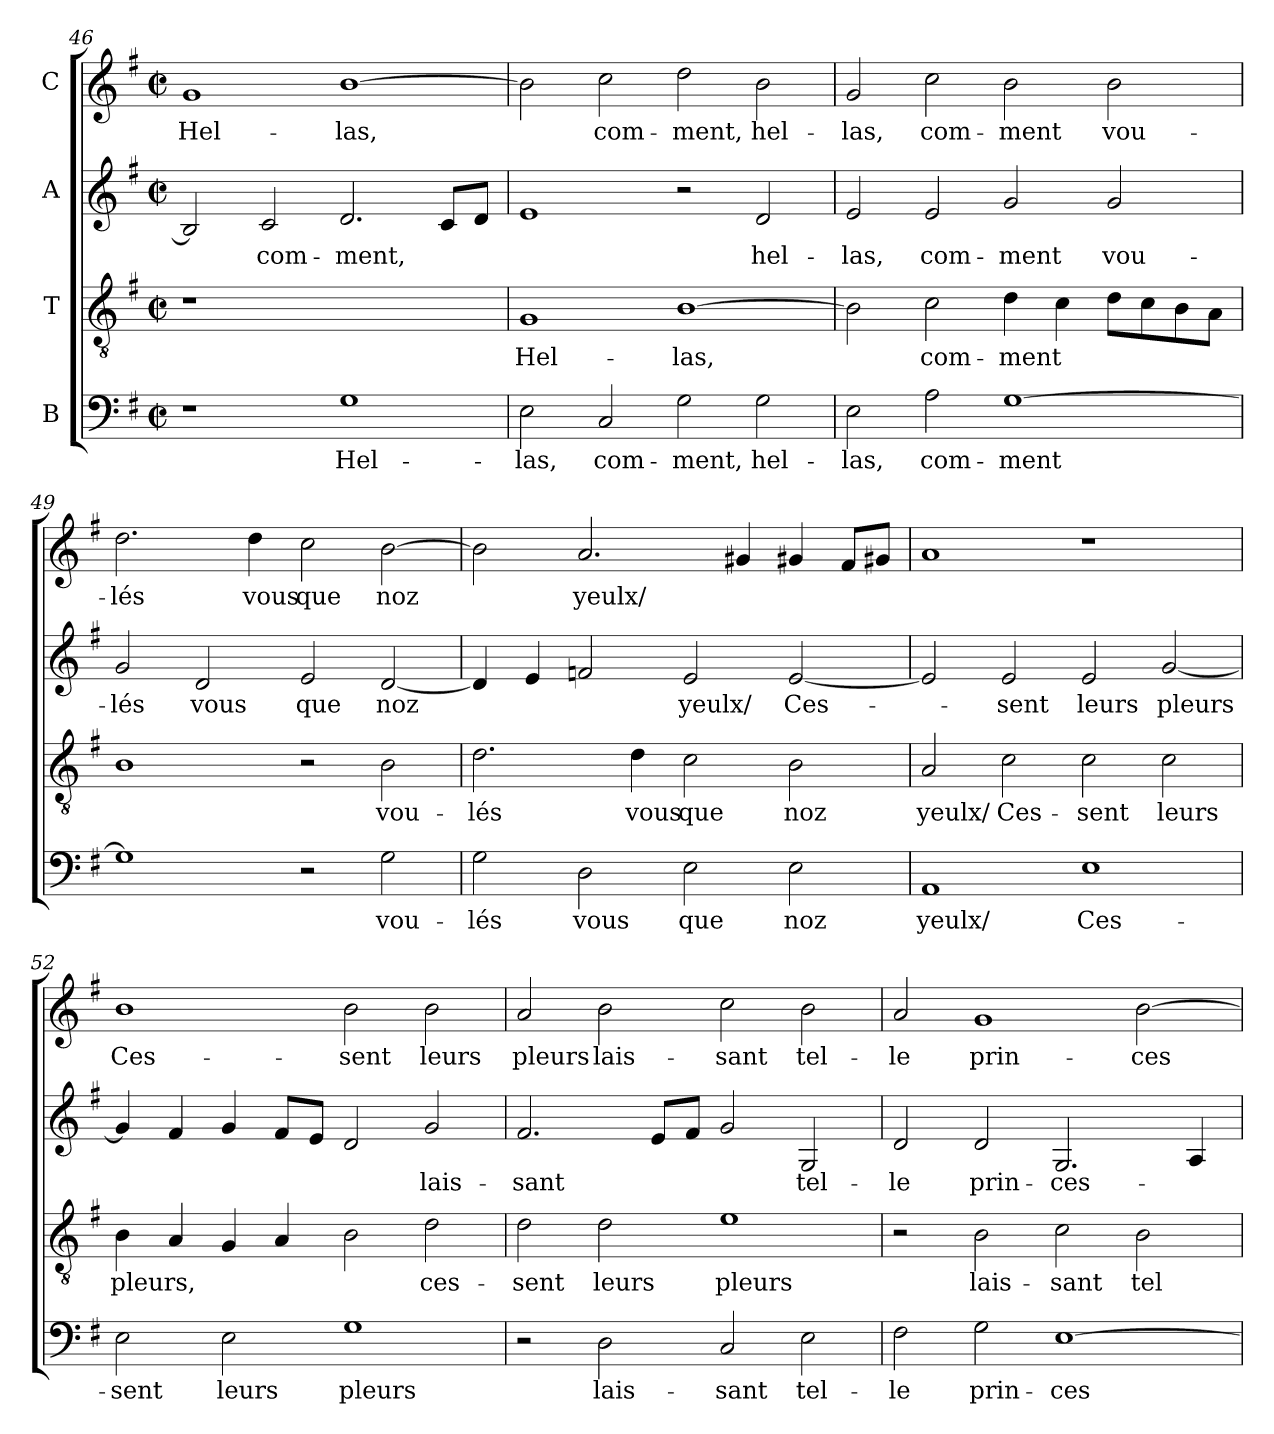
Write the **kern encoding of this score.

**kern	**text	**kern	**text	**kern	**text	**kern	**text
*part4	*part4	*part3	*part3	*part2	*part2	*part1	*part1
*staff4	*staff4	*staff3	*staff3	*staff2	*staff2	*staff1	*staff1
*I"B	*	*I"T	*	*I"A	*	*I"C	*
*clefF4	*	*clefGv2	*	*clefG2	*	*clefG2	*
*k[f#]	*	*k[f#]	*	*k[f#]	*	*k[f#]	*
*G:	*	*G:	*	*G:	*	*G:	*
*M2/2	*	*M2/2	*	*M2/2	*	*M2/2	*
*met(c|)	*	*met(c|)	*	*met(c|)	*	*met(c|)	*
=46	=46	=46	=46	=46	=46	=46	=46
1r	.	1r	.	2B/]	.	1g	Hel-
.	.	.	.	2c/	com-	.	.
1G	Hel-	1ryy	.	2.d/	-ment,	[1b	-las,
.	.	.	.	8c/L	.	.	.
.	.	.	.	8d/J	.	.	.
=47	=47	=47	=47	=47	=47	=47	=47
2E\	-las,	1G	Hel-	1e	.	2b\]	.
2C/	com-	.	.	.	.	2cc\	com-
2G\	-ment,	[1B	-las,	2r	.	2dd\	-ment,
2G\	hel-	.	.	2d/	hel-	2b\	hel-
=48	=48	=48	=48	=48	=48	=48	=48
2E\	-las,	2B\]	.	2e/	-las,	2g/	-las,
2A\	com-	2c\	com-	2e/	com-	2cc\	com-
[1G	-ment	4d\	-ment	2g/	-ment	2b\	-ment
.	.	4c\	.	.	.	.	.
.	.	8d\L	.	2g/	vou-	2b\	vou-
.	.	8c\	.	.	.	.	.
.	.	8B\	.	.	.	.	.
.	.	8A\J	.	.	.	.	.
=49	=49	=49	=49	=49	=49	=49	=49
1G]	.	1B	.	2g/	-lés	2.dd\	-lés
.	.	.	.	2d/	vous	.	.
.	.	.	.	.	.	4dd\	vous
2r	.	2r	.	2e/	que	2cc\	que
2G\	vou-	2B\	vou-	[2d/	noz	[2b\	noz
!!LO:LB:g=z
=50	=50	=50	=50	=50	=50	=50	=50
2G\	-lés	2.d\	-lés	4d/]	.	2b\]	.
.	.	.	.	4e/	.	.	.
2D\	vous	.	.	2fn/	.	2.a/	yeulx/
.	.	4d\	vous	.	.	.	.
2E\	que	2c\	que	2e/	yeulx/	.	.
.	.	.	.	.	.	4g#X/	.
2E\	noz	2B\	noz	[2e/	Ces-	4g#X/	.
.	.	.	.	.	.	8f#/L	.
.	.	.	.	.	.	8g#X/J	.
=51	=51	=51	=51	=51	=51	=51	=51
1AA	yeulx/	2A/	yeulx/	2e/]	.	1a	.
.	.	2c\	Ces-	2e/	-sent	.	.
1E	Ces-	2c\	-sent	2e/	leurs	1r	.
.	.	2c\	leurs	[2g/	pleurs	.	.
=52	=52	=52	=52	=52	=52	=52	=52
2E\	-sent	4B\	pleurs,	4g/]	.	1b	Ces-
.	.	4A/	.	4f#/	.	.	.
2E\	leurs	4G/	.	4g/	.	.	.
.	.	4A/	.	8f#/L	.	.	.
.	.	.	.	8e/J	.	.	.
1G	pleurs	2B\	.	2d/	.	2b\	-sent
.	.	2d\	ces-	2g/	lais-	2b\	leurs
=53	=53	=53	=53	=53	=53	=53	=53
2r	.	2d\	-sent	2.f#/	-sant	2a/	pleurs
2D\	lais-	2d\	leurs	.	.	2b\	lais-
.	.	.	.	8e/L	.	.	.
.	.	.	.	8f#/J	.	.	.
2C/	-sant	1e	pleurs	2g/	.	2cc\	-sant
2E\	tel-	.	.	2G/	tel-	2b\	tel-
!!LO:LB:g=z
=54	=54	=54	=54	=54	=54	=54	=54
2F#\	-le	2r	.	2d/	-le	2a/	-le
2G\	prin-	2B\	lais-	2d/	prin-	1g	prin-
[1E	-ces-	2c\	-sant	2.G/	-ces-	.	.
.	.	2B\	tel-	.	.	[2b\	-ces-
.	.	.	.	4A/	.	.	.
=	=	=	=	=	=	=	=
*-	*-	*-	*-	*-	*-	*-	*-
